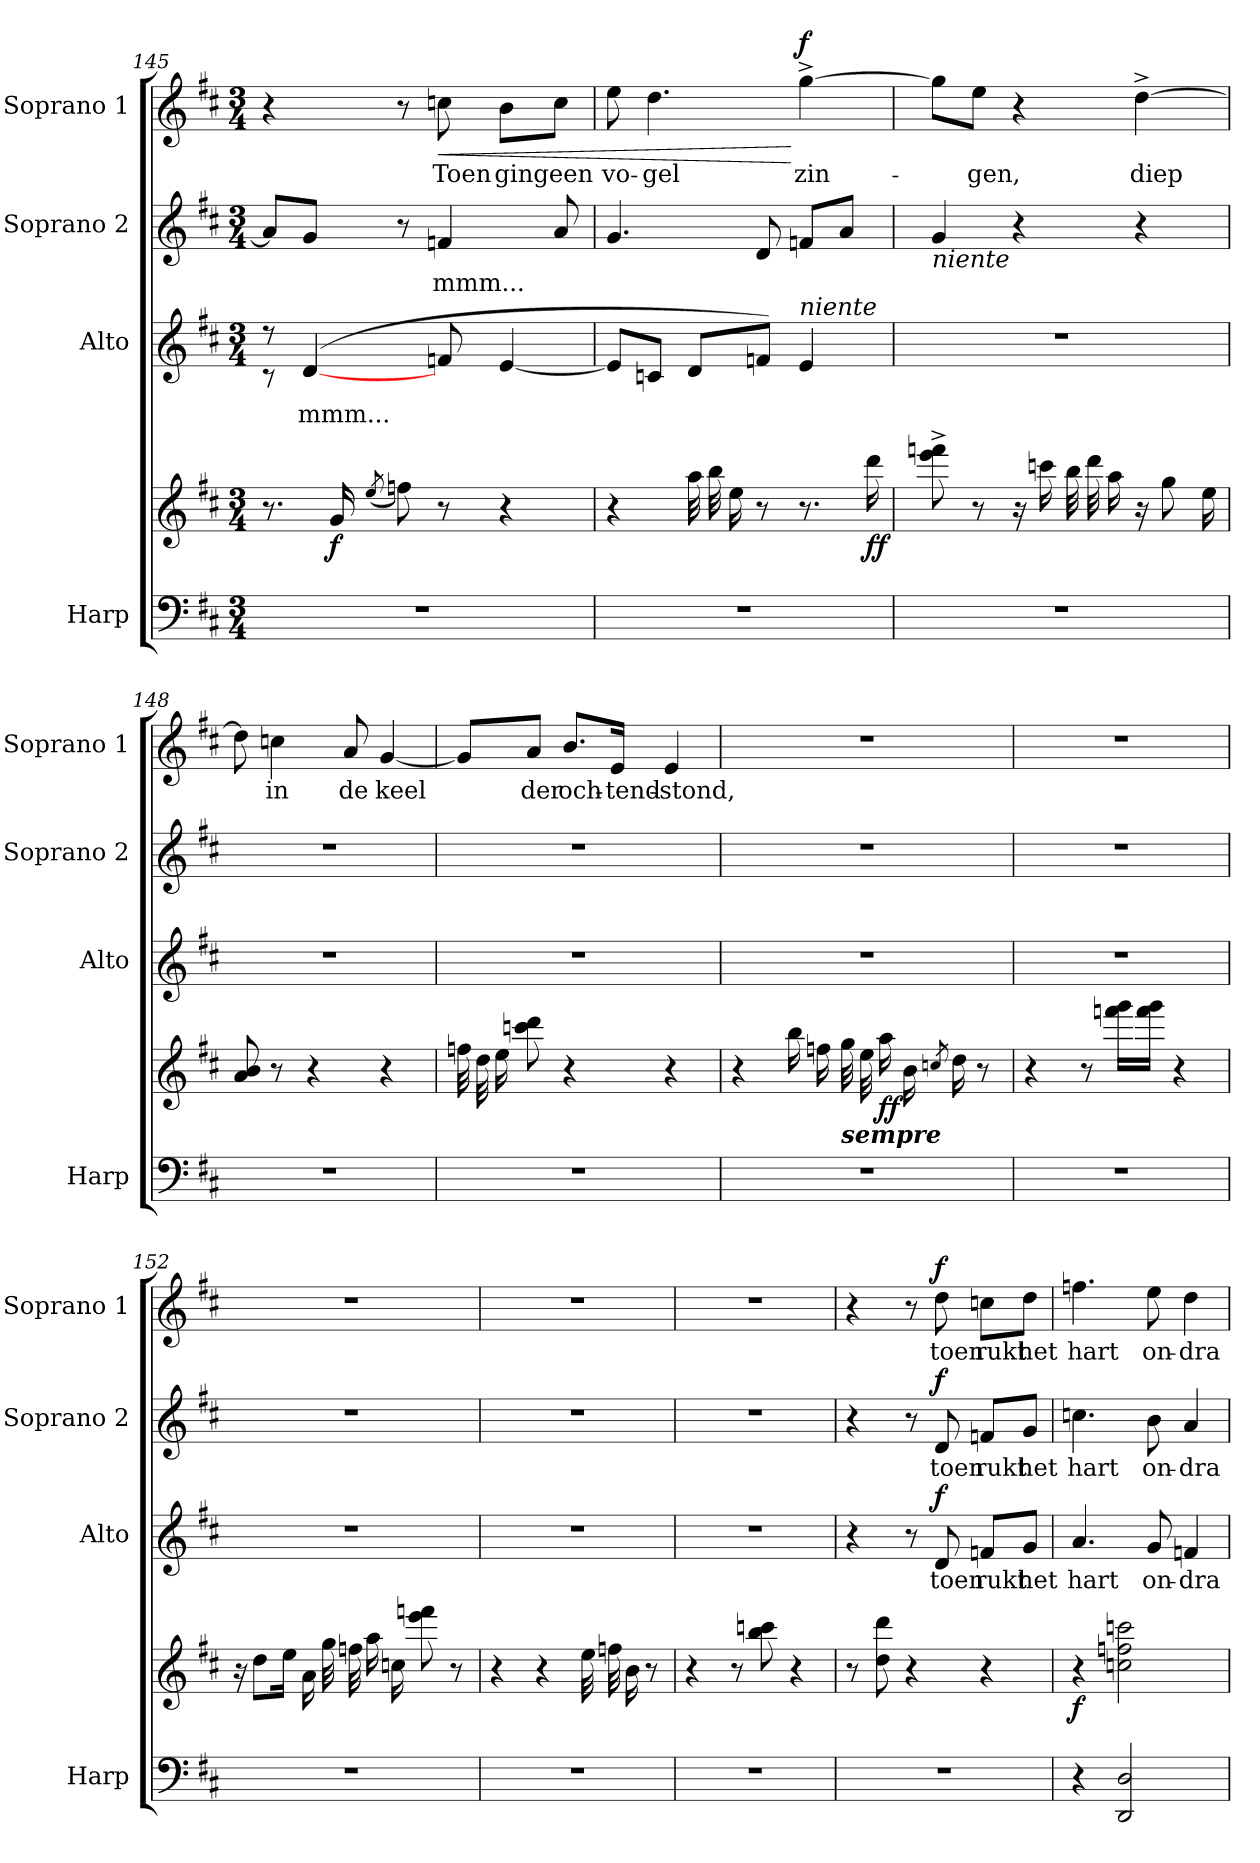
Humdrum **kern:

**kern	**kern	**dynam	**kern	**text	**dynam	**kern	**text	**dynam	**kern	**text	**dynam
*part4	*part4	*part4	*part3	*part3	*part3	*part2	*part2	*part2	*part1	*part1	*part1
*staff5	*staff4	*staff4/5	*staff3	*staff3	*staff3	*staff2	*staff2	*staff2	*staff1	*staff1	*staff1
*I"Harp	*	*	*I"Alto	*	*	*I"Soprano 2	*	*	*I"Soprano 1	*	*
*I'Harp	*	*	*I'Alto	*	*	*I'Soprano 2	*	*	*I'Soprano 1	*	*
*clefF4	*clefG2	*	*clefG2	*	*	*clefG2	*	*	*clefG2	*	*
*k[f#c#]	*k[f#c#]	*	*k[f#c#]	*	*	*k[f#c#]	*	*	*k[f#c#]	*	*
*D:	*D:	*	*D:	*	*	*D:	*	*	*D:	*	*
*M3/4	*M3/4	*	*M3/4	*	*	*M3/4	*	*	*M3/4	*	*
=145	=145	=145	=145	=145	=145	=145	=145	=145	=145	=145	=145
!LO:N:vis=1	!	!	!	!	!	!	!	!	!	!	!
*	*	*	*^	*	*	*	*	*	*	*	*
2.r	8.r	.	8r	8r	.	.	8aL]	.	.	4r	.	.
!	!	!	!	!	!LO:LY:b	!	!	!	!	!	!	!
.	.	.	(>4d/	[4d/	mmm...	.	8gJ	.	.	.	.	.
!	!	!LO:DY:b	!	!	!	!	!	!	!	!	!	!
.	16gLL	f	.	.	.	.	.	.	.	.	.	.
.	(<8qee/J	.	.	.	.	.	.	.	.	.	.	.
.	8ffn)	.	.	.	.	.	8r	.	.	8r	.	.
!	!	!	!	!	!	!	!	!LO:LY:b	!	!	!LO:LY:b	!LO:HP:b
.	8r	.	8fn/	8ryy	.	.	4fn	mmm...	.	8ccn	Toen	<
!	!	!	!	!	!	!	!	!	!	!	!LO:LY:b	!
.	4r	.	[4e/	4ryy	.	.	.	.	.	8bL	ging	.
!	!	!	!	!	!	!	!	!	!	!	!LO:LY:b	!
.	.	.	.	.	.	.	8a	.	.	8ccJ	een	.
=146	=146	=146	=146	=146	=146	=146	=146	=146	=146	=146	=146	=146
!LO:N:vis=1	!	!	!	!LO:N:vis=1	!	!	!	!	!	!	!LO:LY:b	!
2.r	4r	.	8e/L]	2.ryy	.	.	4.g	.	.	8ee	vo-	.
!	!	!	!	!	!	!	!	!	!	!	!LO:LY:b	!
.	.	.	8cn/J	.	.	.	.	.	.	4.dd	-gel	.
.	32aaLLL	.	8d/L	.	.	.	.	.	.	.	.	.
.	32bb	.	.	.	.	.	.	.	.	.	.	.
.	16eeJJ	.	.	.	.	.	.	.	.	.	.	.
.	8r	.	8fn/J)	.	.	.	8d	.	.	.	.	.
!	!	!	!LO:TX:a:i:t=niente	!	!	!	!	!	!	!	!	!
!	!	!	!	!	!	!	!	!	!	!	!LO:LY:b	!LO:DY:n=1:a
.	8.r	.	4e/	.	.	.	8fnL	.	.	[4gg^	zin-	[ f
.	.	.	.	.	.	.	8aJ	.	.	.	.	.
!	!	!LO:DY:b	!	!	!	!	!	!	!	!	!	!
.	16ddd	ff	.	.	.	.	.	.	.	.	.	.
*	*	*	*v	*v	*	*	*	*	*	*	*	*
!!LO:LB:g=z
=147	=147	=147	=147	=147	=147	=147	=147	=147	=147	=147	=147
!	!	!	!	!	!	!LO:TX:b:i:t=niente	!	!	!	!	!
!LO:N:vis=1	!	!	!LO:N:vis=1	!	!	!	!	!	!	!	!
2.r	8eee\^ 8fffn\^	.	2.r	.	.	4g/	.	.	8ggL]	.	.
!	!	!	!	!	!	!	!	!	!	!LO:LY:b	!
.	8r	.	.	.	.	.	.	.	8eeJ	-gen,	.
.	16r	.	.	.	.	4r	.	.	4r	.	.
.	16cccn\LL	.	.	.	.	.	.	.	.	.	.
.	32bb\L	.	.	.	.	.	.	.	.	.	.
.	32ddd\	.	.	.	.	.	.	.	.	.	.
.	16aa\JJ	.	.	.	.	.	.	.	.	.	.
!	!	!	!	!	!	!	!	!	!	!LO:LY:b	!
.	16r	.	.	.	.	4r	.	.	[4dd^	diep	.
.	8gg\L	.	.	.	.	.	.	.	.	.	.
.	16ee\J	.	.	.	.	.	.	.	.	.	.
=148	=148	=148	=148	=148	=148	=148	=148	=148	=148	=148	=148
!LO:N:vis=1	!	!	!LO:N:vis=1	!	!	!LO:N:vis=1	!	!	!	!	!
2.r	8a 8b	.	2.r	.	.	2.r	.	.	8dd]	.	.
!	!	!	!	!	!	!	!	!	!	!LO:LY:b	!
.	8r	.	.	.	.	.	.	.	4ccn	in	.
.	4r	.	.	.	.	.	.	.	.	.	.
!	!	!	!	!	!	!	!	!	!	!LO:LY:b	!
.	.	.	.	.	.	.	.	.	8a	de	.
!	!	!	!	!	!	!	!	!	!	!LO:LY:b	!
.	4r	.	.	.	.	.	.	.	[4g	keel	.
=149	=149	=149	=149	=149	=149	=149	=149	=149	=149	=149	=149
!LO:N:vis=1	!	!	!LO:N:vis=1	!	!	!LO:N:vis=1	!	!	!	!	!
2.r	32ffn\LLL	.	2.r	.	.	2.r	.	.	8gL]	.	.
.	32dd\	.	.	.	.	.	.	.	.	.	.
.	16ee\	.	.	.	.	.	.	.	.	.	.
!	!	!	!	!	!	!	!	!	!	!LO:LY:b	!
.	8cccn\ 8ddd\J	.	.	.	.	.	.	.	8aJ	der	.
!	!	!	!	!	!	!	!	!	!	!LO:LY:b	!
.	4r	.	.	.	.	.	.	.	8.bL	och-	.
!	!	!	!	!	!	!	!	!	!	!LO:LY:b	!
.	.	.	.	.	.	.	.	.	16eJ	-tend-	.
!	!	!	!	!	!	!	!	!	!	!LO:LY:b	!
.	4r	.	.	.	.	.	.	.	4e	-stond,	.
=150	=150	=150	=150	=150	=150	=150	=150	=150	=150	=150	=150
!LO:N:vis=1	!	!	!LO:N:vis=1	!	!	!LO:N:vis=1	!	!	!LO:N:vis=1	!	!
2.r	4r	.	2.r	.	.	2.r	.	.	2.r	.	.
.	16bbLL	.	.	.	.	.	.	.	.	.	.
.	16ffn	.	.	.	.	.	.	.	.	.	.
!	!LO:TX:b:Bi:t=sempre	!	!	!	!	!	!	!	!	!	!
.	32ggL	.	.	.	.	.	.	.	.	.	.
.	32ee	.	.	.	.	.	.	.	.	.	.
!	!	!LO:DY:b	!	!	!	!	!	!	!	!	!
.	16aaJJ	ff	.	.	.	.	.	.	.	.	.
.	16b\LL	.	.	.	.	.	.	.	.	.	.
.	8qccn/	.	.	.	.	.	.	.	.	.	.
.	16dd\J	.	.	.	.	.	.	.	.	.	.
.	8r	.	.	.	.	.	.	.	.	.	.
!!LO:LB:g=z
=151	=151	=151	=151	=151	=151	=151	=151	=151	=151	=151	=151
!LO:N:vis=1	!	!	!LO:N:vis=1	!	!	!LO:N:vis=1	!	!	!LO:N:vis=1	!	!
2.r	4r	.	2.r	.	.	2.r	.	.	2.r	.	.
.	8r	.	.	.	.	.	.	.	.	.	.
.	16fffn\ 16ggg\LL	.	.	.	.	.	.	.	.	.	.
.	16fff\ 16ggg\JJ	.	.	.	.	.	.	.	.	.	.
.	4r	.	.	.	.	.	.	.	.	.	.
=152	=152	=152	=152	=152	=152	=152	=152	=152	=152	=152	=152
!LO:N:vis=1	!	!	!LO:N:vis=1	!	!	!LO:N:vis=1	!	!	!LO:N:vis=1	!	!
2.r	16r	.	2.r	.	.	2.r	.	.	2.r	.	.
.	8dd\L	.	.	.	.	.	.	.	.	.	.
.	16ee\J	.	.	.	.	.	.	.	.	.	.
.	16a\LL	.	.	.	.	.	.	.	.	.	.
.	32gg\L	.	.	.	.	.	.	.	.	.	.
.	32ffn\	.	.	.	.	.	.	.	.	.	.
.	16aa\	.	.	.	.	.	.	.	.	.	.
.	16ccn\JJ	.	.	.	.	.	.	.	.	.	.
.	8eee\ 8fffn\	.	.	.	.	.	.	.	.	.	.
.	8r	.	.	.	.	.	.	.	.	.	.
=153	=153	=153	=153	=153	=153	=153	=153	=153	=153	=153	=153
!LO:N:vis=1	!	!	!LO:N:vis=1	!	!	!LO:N:vis=1	!	!	!LO:N:vis=1	!	!
2.r	4r	.	2.r	.	.	2.r	.	.	2.r	.	.
.	4r	.	.	.	.	.	.	.	.	.	.
.	32ee\LLL	.	.	.	.	.	.	.	.	.	.
.	32ffn\	.	.	.	.	.	.	.	.	.	.
.	16b\JJ	.	.	.	.	.	.	.	.	.	.
.	8r	.	.	.	.	.	.	.	.	.	.
=154	=154	=154	=154	=154	=154	=154	=154	=154	=154	=154	=154
!LO:N:vis=1	!	!	!LO:N:vis=1	!	!	!LO:N:vis=1	!	!	!LO:N:vis=1	!	!
2.r	4r	.	2.r	.	.	2.r	.	.	2.r	.	.
.	8r	.	.	.	.	.	.	.	.	.	.
.	8bb\ 8cccn\	.	.	.	.	.	.	.	.	.	.
.	4r	.	.	.	.	.	.	.	.	.	.
!!LO:LB:g=z
=155	=155	=155	=155	=155	=155	=155	=155	=155	=155	=155	=155
!LO:N:vis=1	!	!	!	!	!	!	!	!	!	!	!
2.r	8r	.	4r	.	.	4r	.	.	4r	.	.
.	8dd\ 8ddd\	.	.	.	.	.	.	.	.	.	.
.	4r	.	8r	.	.	8r	.	.	8r	.	.
!	!	!	!	!LO:LY:b	!LO:DY:a	!	!LO:LY:b	!LO:DY:a	!	!LO:LY:b	!LO:DY:a
.	.	.	8d	toen	f	8d	toen	f	8dd	toen	f
!	!	!	!	!LO:LY:b	!	!	!LO:LY:b	!	!	!LO:LY:b	!
.	4r	.	8fnL	rukt	.	8fnL	rukt	.	8ccnL	rukt	.
!	!	!	!	!LO:LY:b	!	!	!LO:LY:b	!	!	!LO:LY:b	!
.	.	.	8gJ	het	.	8gJ	het	.	8ddJ	het	.
=156	=156	=156	=156	=156	=156	=156	=156	=156	=156	=156	=156
!	!	!LO:DY:b	!	!LO:LY:b	!	!	!LO:LY:b	!	!	!LO:LY:b	!
4r	4r	f	4.a	hart	.	4.ccn	hart	.	4.ffn	hart	.
2DD 2D	2ccn\ 2ffn\ 2cccn\	.	.	.	.	.	.	.	.	.	.
!	!	!	!	!LO:LY:b	!	!	!LO:LY:b	!	!	!LO:LY:b	!
.	.	.	8g	on-	.	8b	on-	.	8ee	on-	.
!	!	!	!	!LO:LY:b	!	!	!LO:LY:b	!	!	!LO:LY:b	!
.	.	.	4fn	-dra-	.	4a	-dra-	.	4dd	-dra-	.
=	=	=	=	=	=	=	=	=	=	=	=
*-	*-	*-	*-	*-	*-	*-	*-	*-	*-	*-	*-
